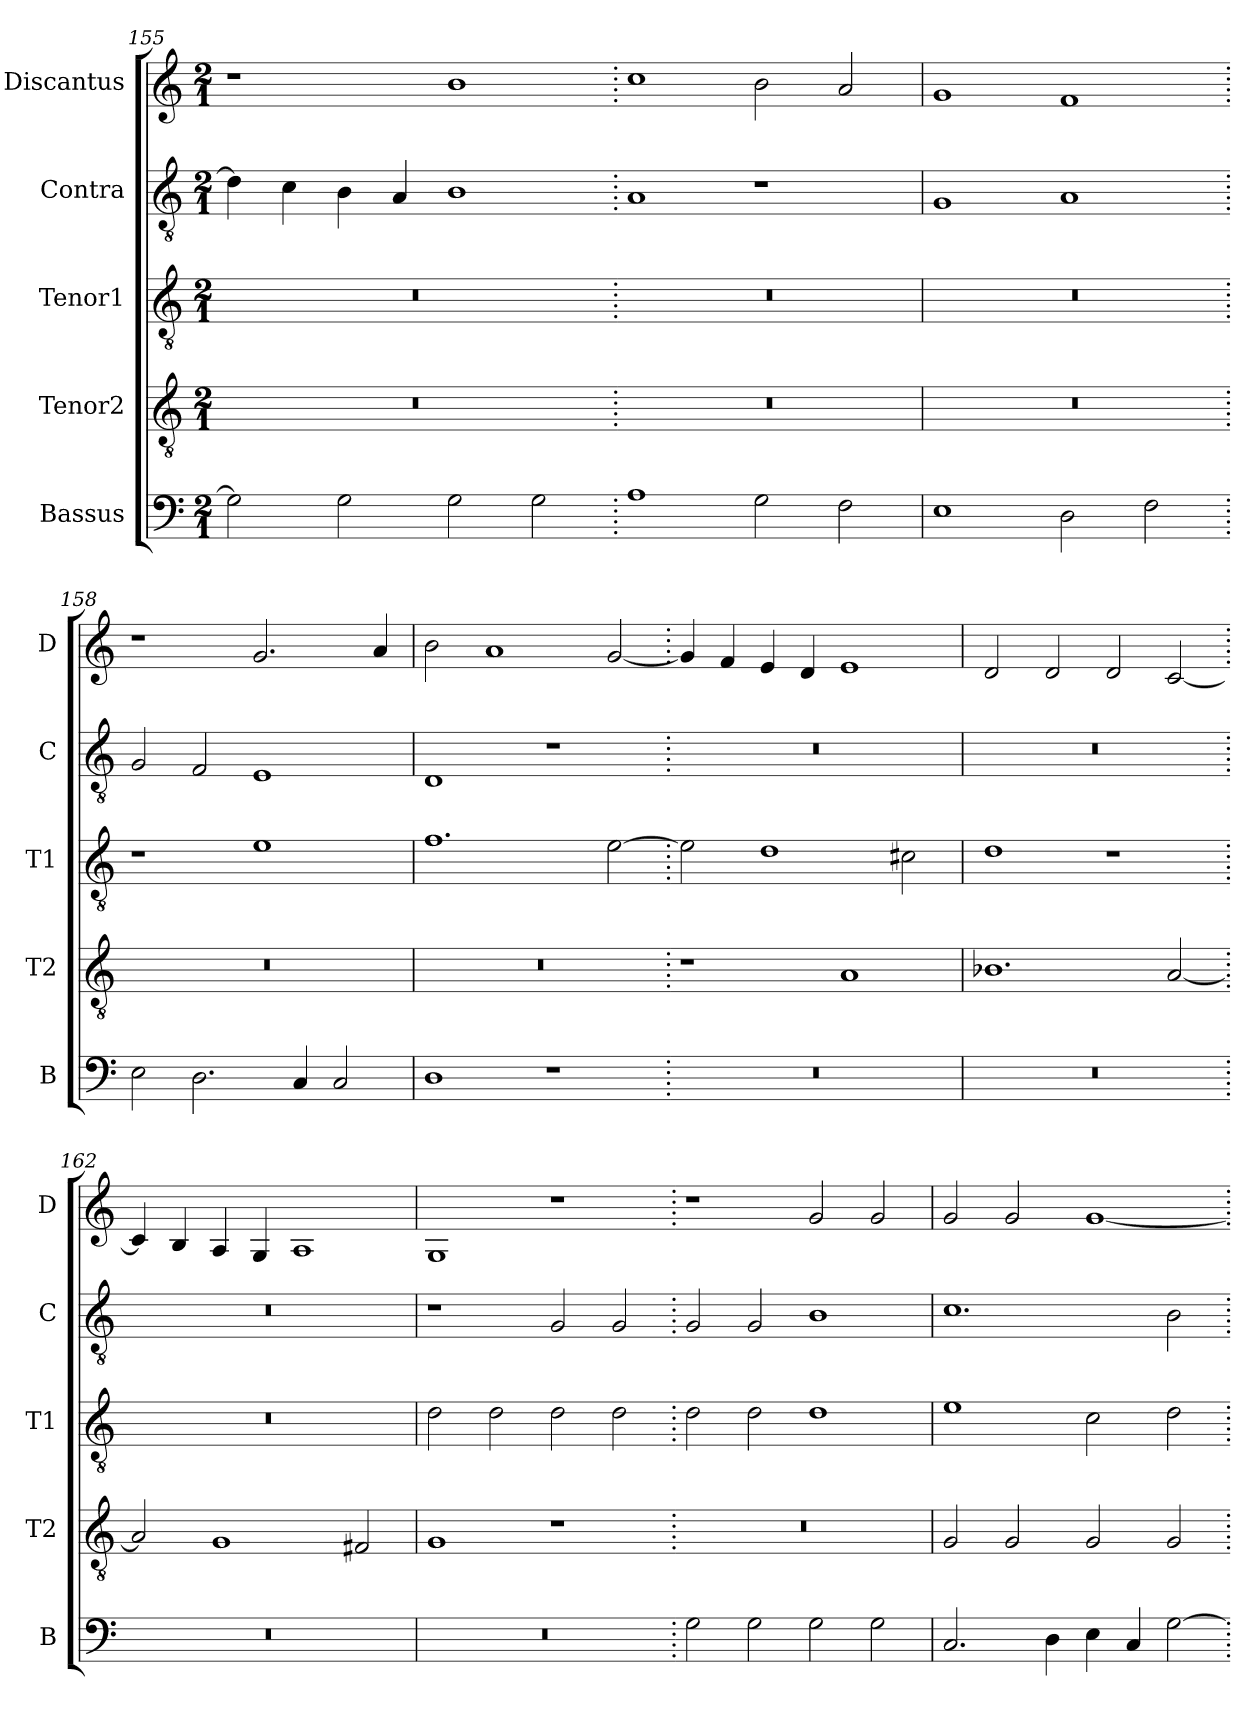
**kern	**kern	**kern	**kern	**kern
*part5	*part4	*part3	*part2	*part1
*staff5	*staff4	*staff3	*staff2	*staff1
*I"Bassus	*I"Tenor2	*I"Tenor1	*I"Contra	*I"Discantus
*I'B	*I'T2	*I'T1	*I'C	*I'D
*clefF4	*clefGv2	*clefGv2	*clefGv2	*clefG2
*k[]	*k[]	*k[]	*k[]	*k[]
*M2/1	*M2/1	*M2/1	*M2/1	*M2/1
=155	=155	=155	=155	=155
2G\]	0r	0r	4d\]	1r
.	.	.	4c\	.
2G\	.	.	4B\	.
.	.	.	4A/	.
2G\	.	.	1B	1b
2G\	.	.	.	.
=156.	=156.	=156.	=156.	=156.
1A	0r	0r	1A	1cc
2G\	.	.	1r	2b\
2F\	.	.	.	2a/
=157	=157	=157	=157	=157
1E	0r	0r	1G	1g
2D\	.	.	1A	1f
2F\	.	.	.	.
=158.	=158.	=158.	=158.	=158.
2E\	0r	1r	2G/	1r
2.D\	.	.	2F/	.
.	.	1e	1E	2.g/
4C/	.	.	.	.
2C/	.	.	.	.
.	.	.	.	4a/
=159	=159	=159	=159	=159
1D	0r	1.f	1D	2b\
.	.	.	.	1a
1r	.	.	1r	.
.	.	[2e\	.	[2g/
=160.	=160.	=160.	=160.	=160.
0r	1r	2e\]	0r	4g/]
.	.	.	.	4f/
.	.	1d	.	4e/
.	.	.	.	4d/
.	1A	.	.	1e
.	.	2c#X\	.	.
=161	=161	=161	=161	=161
0r	1.B-X	1d	0r	2d/
.	.	.	.	2d/
.	.	1r	.	2d/
.	[2A/	.	.	[2c/
=162.	=162.	=162.	=162.	=162.
0r	2A/]	0r	0r	4c/]
.	.	.	.	4B/
.	1G	.	.	4A/
.	.	.	.	4G/
.	.	.	.	1A
.	2F#X/	.	.	.
=163	=163	=163	=163	=163
0r	1G	2d\	1r	1G
.	.	2d\	.	.
.	1r	2d\	2G/	1r
.	.	2d\	2G/	.
=164.	=164.	=164.	=164.	=164.
2G\	0r	2d\	2G/	1r
2G\	.	2d\	2G/	.
2G\	.	1d	1B	2g/
2G\	.	.	.	2g/
=165	=165	=165	=165	=165
2.C/	2G/	1e	1.c	2g/
.	2G/	.	.	2g/
4D\	.	.	.	.
4E\	2G/	2c\	.	[1g
4C/	.	.	.	.
[2G\	2G/	2d\	2B\	.
=.	=.	=.	=.	=.
*-	*-	*-	*-	*-
